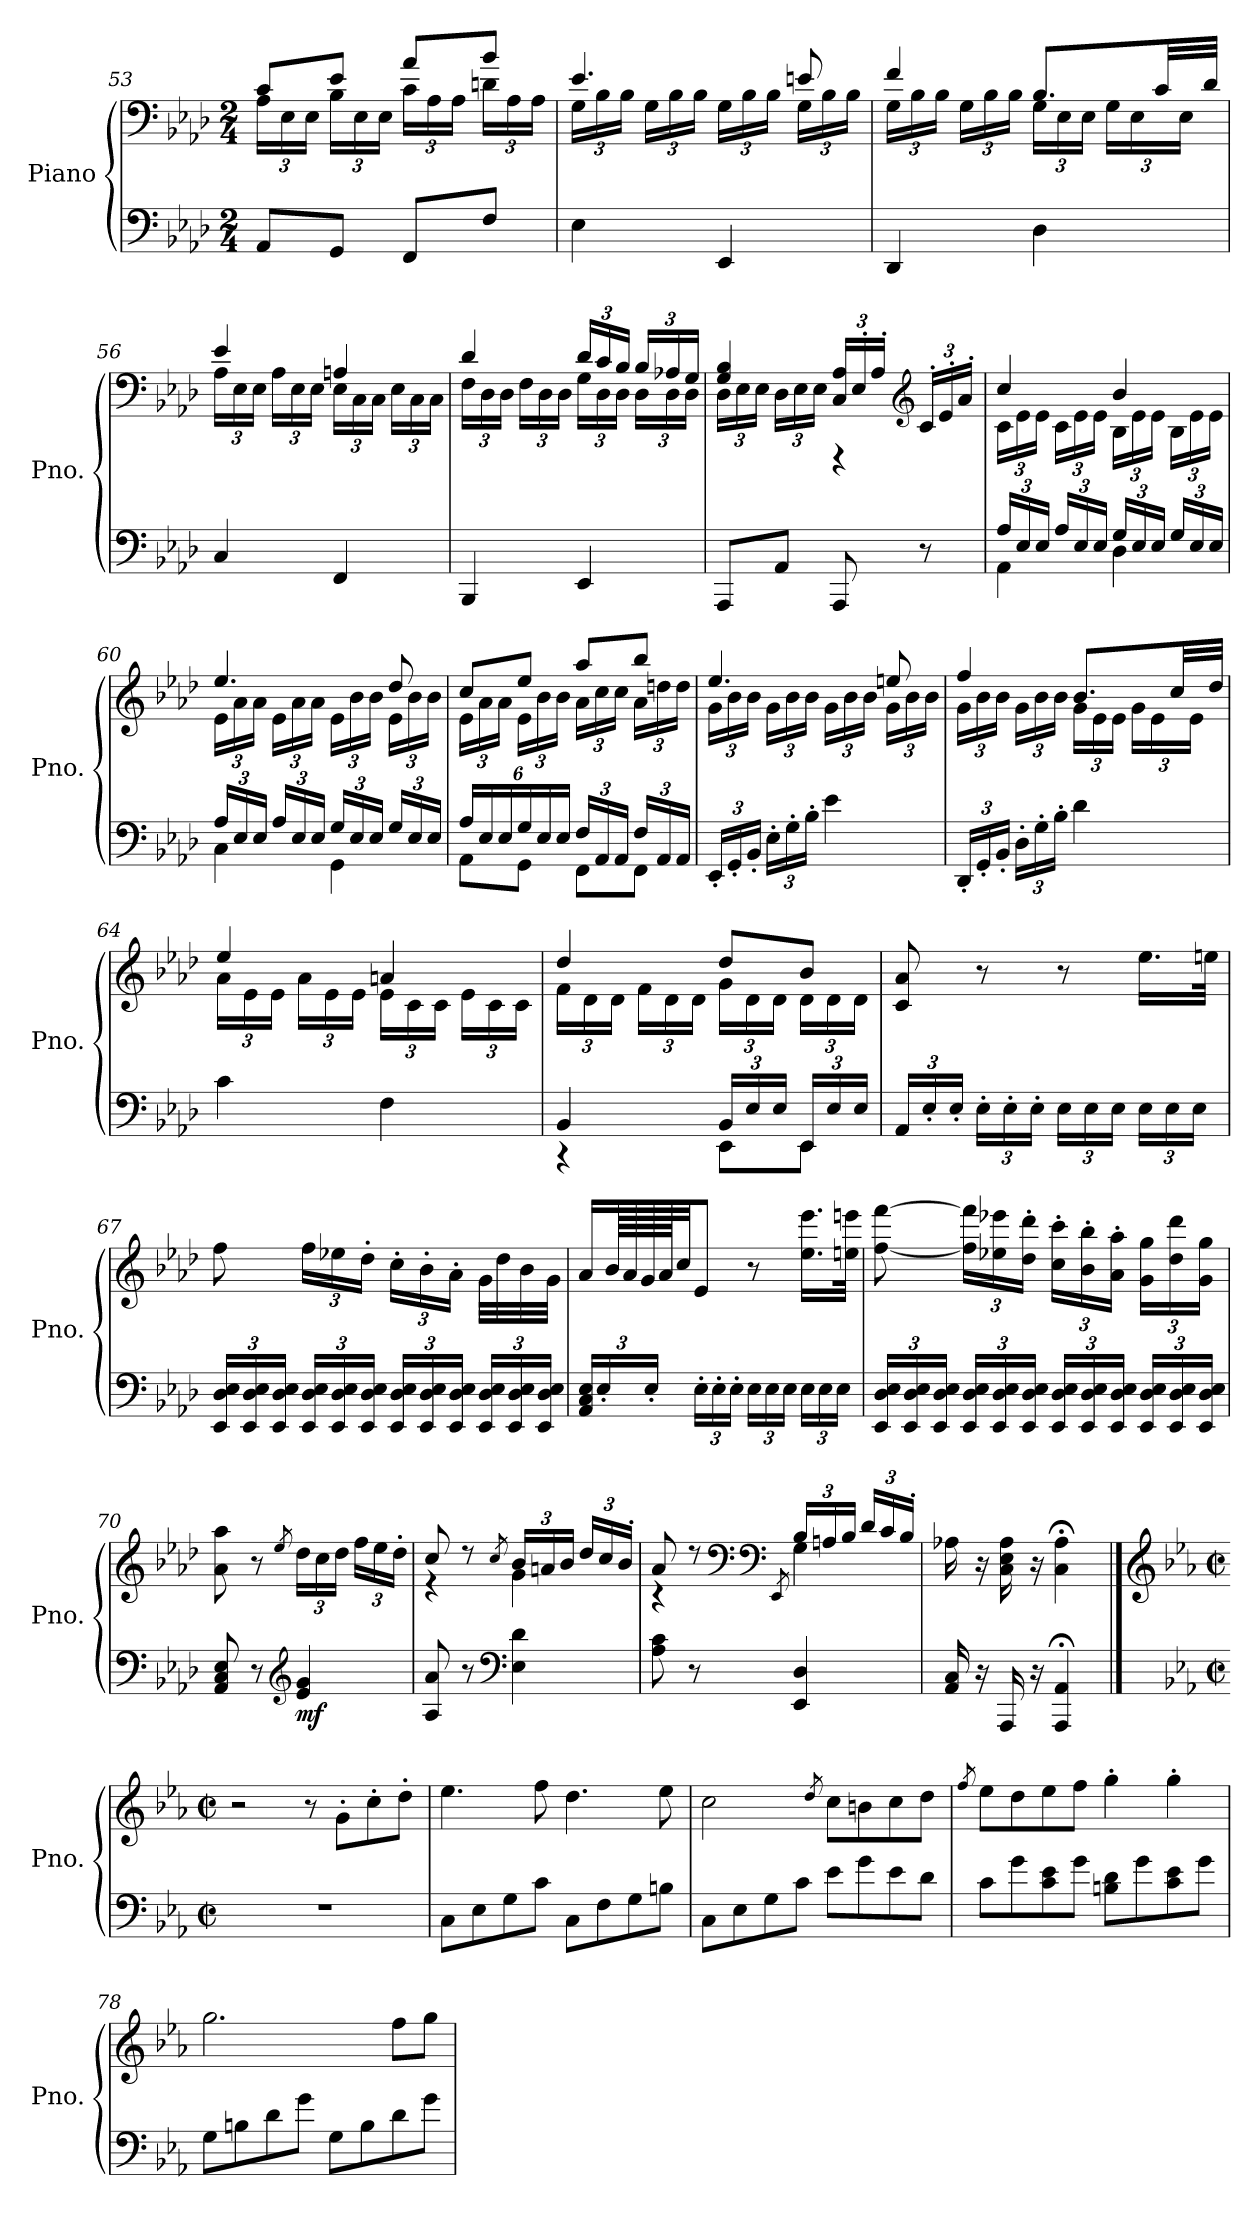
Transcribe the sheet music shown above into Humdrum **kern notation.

**kern	**kern	**dynam
*part1	*part1	*part1
*staff2	*staff1	*staff1/2
*I"Piano	*	*
*I'Pno.	*	*
!!LO:LB:g=z
*clefF4	*clefF4	*
*k[b-e-a-d-]	*k[b-e-a-d-]	*
*M2/4	*M2/4	*
=53	=53	=53
*	*^	*
*	*	*Xbrackettup	*
8AA-/L	8c/L	24A-\LL	.
.	.	24E-\	.
.	.	24E-\JJ	.
8GG/J	8e-/J	24B-\LL	.
.	.	24E-\	.
.	.	24E-\JJ	.
8FF/L	8a-/L	24c\LL	.
.	.	24A-\	.
.	.	24A-\JJ	.
8F/J	8b-/J	24dn\LL	.
.	.	24A-\	.
.	.	24A-\JJ	.
=54	=54	=54	=54
4E-\	4.e-/	24G\LL	.
.	.	24B-\	.
.	.	24B-\JJ	.
.	.	24G\LL	.
.	.	24B-\	.
.	.	24B-\JJ	.
4EE-/	.	24G\LL	.
.	.	24B-\	.
.	.	24B-\JJ	.
.	8en/	24G\LL	.
.	.	24B-\	.
.	.	24B-\JJ	.
=55	=55	=55	=55
4DD-/	4f/	24G\LL	.
.	.	24B-\	.
.	.	24B-\JJ	.
.	.	24G\LL	.
.	.	24B-\	.
.	.	24B-\JJ	.
4D-\	8.B-/L	24G\LL	.
.	.	24E-\	.
.	.	24E-\JJ	.
.	.	24G\LL	.
.	.	24E-\	.
.	32c/LL	.	.
.	.	24E-\JJ	.
.	32d-/JJJ	.	.
!!LO:LB:g=z	!!
=56	=56	=56	=56
4C/	4e-/	24A-\LL	.
.	.	24E-\	.
.	.	24E-\JJ	.
.	.	24A-\LL	.
.	.	24E-\	.
.	.	24E-\JJ	.
4FF/	4An/	24E-\LL	.
.	.	24C\	.
.	.	24C\JJ	.
.	.	24E-\LL	.
.	.	24C\	.
.	.	24C\JJ	.
=57	=57	=57	=57
4BBB-/	4d-/	24F\LL	.
.	.	24D-\	.
.	.	24D-\JJ	.
.	.	24F\LL	.
.	.	24D-\	.
.	.	24D-\JJ	.
4EE-/	24d-/LL	24G\LL	.
.	24c/	24D-\	.
.	24B-/JJ	24D-\JJ	.
.	24B-/LL	24D-\LL	.
.	24A-X/	24D-\	.
.	24G/JJ	24D-\JJ	.
=58	=58	=58	=58
8AAA-/L	4G/ 4B-/	24D-\LL	.
.	.	24E-\	.
.	.	24E-\JJ	.
8AA-/J	.	24D-\LL	.
.	.	24E-\	.
.	.	24E-\JJ	.
8AAA-/	24C/ 24A-/LL	4r	.
.	24E-'/	.	.
.	24A-'/JJ	.	.
*	*clefG2	*	*
8r	24c'/LL	.	.
.	24e-'/	.	.
.	24a-'/JJ	.	.
!!LO:PB:g=z	!!
=59	=59	=59	=59
*Xbrackettup	*	*	*
*^	*	*	*
24A-/LL	4AA-\	4cc/	24c\LL	.
24E-/	.	.	24e-\	.
24E-/JJ	.	.	24e-\JJ	.
24A-/LL	.	.	24c\LL	.
24E-/	.	.	24e-\	.
24E-/JJ	.	.	24e-\JJ	.
24G/LL	4D-\	4b-/	24B-\LL	.
24E-/	.	.	24e-\	.
24E-/JJ	.	.	24e-\JJ	.
24G/LL	.	.	24B-\LL	.
24E-/	.	.	24e-\	.
24E-/JJ	.	.	24e-\JJ	.
=60	=60	=60	=60	=60
24A-/LL	4C\	4.ee-/	24e-\LL	.
24E-/	.	.	24a-\	.
24E-/JJ	.	.	24a-\JJ	.
24A-/LL	.	.	24e-\LL	.
24E-/	.	.	24a-\	.
24E-/JJ	.	.	24a-\JJ	.
24G/LL	4GG\	.	24e-\LL	.
24E-/	.	.	24b-\	.
24E-/JJ	.	.	24b-\JJ	.
24G/LL	.	8dd-/	24e-\LL	.
24E-/	.	.	24b-\	.
24E-/JJ	.	.	24b-\JJ	.
=61	=61	=61	=61	=61
24A-/LL	8AA-\L	8cc/L	24e-\LL	.
24E-/	.	.	24a-\	.
24E-/	.	.	24a-\JJ	.
24G/	8GG\J	8ee-/J	24e-\LL	.
24E-/	.	.	24b-\	.
24E-/JJ	.	.	24b-\JJ	.
24F/LL	8FF\L	8aa-/L	24a-\LL	.
24AA-/	.	.	24cc\	.
24AA-/JJ	.	.	24cc\JJ	.
24F/LL	8FF\J	8bb-/J	24a-\LL	.
24AA-/	.	.	24ddn\	.
24AA-/JJ	.	.	24dd\JJ	.
*v	*v	*	*	*
!!LO:LB:g=z	!!
=62	=62	=62	=62
24EE-'/LL	4.ee-/	24g\LL	.
24GG'/	.	24b-\	.
24BB-'/JJ	.	24b-\JJ	.
24E-'\LL	.	24g\LL	.
24G'\	.	24b-\	.
24B-'\JJ	.	24b-\JJ	.
4e-\	.	24g\LL	.
.	.	24b-\	.
.	.	24b-\JJ	.
.	8een/	24g\LL	.
.	.	24b-\	.
.	.	24b-\JJ	.
=63	=63	=63	=63
24DD-'/LL	4ff/	24g\LL	.
24GG'/	.	24b-\	.
24BB-'/JJ	.	24b-\JJ	.
24D-'\LL	.	24g\LL	.
24G'\	.	24b-\	.
24B-'\JJ	.	24b-\JJ	.
4d-\	8.b-/L	24g\LL	.
.	.	24e-\	.
.	.	24e-\JJ	.
.	.	24g\LL	.
.	.	24e-\	.
.	32cc/LL	.	.
.	.	24e-\JJ	.
.	32dd-/JJJ	.	.
=64	=64	=64	=64
4c\	4ee-/	24a-\LL	.
.	.	24e-\	.
.	.	24e-\JJ	.
.	.	24a-\LL	.
.	.	24e-\	.
.	.	24e-\JJ	.
4F\	4an/	24e-\LL	.
.	.	24c\	.
.	.	24c\JJ	.
.	.	24e-\LL	.
.	.	24c\	.
.	.	24c\JJ	.
!!LO:LB:g=z	!!
=65	=65	=65	=65
*^	*	*	*
4BB-/	4r	4dd-/	24f\LL	.
.	.	.	24d-\	.
.	.	.	24d-\JJ	.
.	.	.	24f\LL	.
.	.	.	24d-\	.
.	.	.	24d-\JJ	.
24BB-/LL	8EE-\L	8dd-/L	24g\LL	.
24E-/	.	.	24d-\	.
24E-/JJ	.	.	24d-\JJ	.
24EE-/LL	8EE-\J	8b-/J	24d-\LL	.
24E-/	.	.	24d-\	.
24E-/JJ	.	.	24d-\JJ	.
*v	*v	*	*	*
*	*v	*v	*
=66	=66	=66
24AA-/LL	8c/ 8a-/	.
24E-'/	.	.
24E-'/JJ	.	.
24E-'\LL	8r	.
24E-'\	.	.
24E-'\JJ	.	.
24E-\LL	8r	.
24E-\	.	.
24E-\JJ	.	.
24E-\LL	16.ee-\LL	.
24E-\	.	.
24E-\JJ	.	.
.	32een\JJk	.
=67	=67	=67
24EE-/ 24D-/ 24E-/LL	8ff\	.
24EE-/ 24D-/ 24E-/	.	.
24EE-/ 24D-/ 24E-/JJ	.	.
24EE-/ 24D-/ 24E-/LL	24ff\LL	.
24EE-/ 24D-/ 24E-/	24ee-X\	.
24EE-/ 24D-/ 24E-/JJ	24dd-'\JJ	.
24EE-/ 24D-/ 24E-/LL	24cc'\LL	.
24EE-/ 24D-/ 24E-/	24b-'\	.
24EE-/ 24D-/ 24E-/JJ	24a-'\JJ	.
24EE-/ 24D-/ 24E-/LL	32g\LLL	.
.	32dd-\	.
24EE-/ 24D-/ 24E-/	.	.
.	32b-\	.
24EE-/ 24D-/ 24E-/JJ	.	.
.	32g\JJJ	.
!!LO:LB:g=z
=68	=68	=68
24AA-/ 24C/ 24E-/LL	16a-/LL	.
24E-'/	.	.
.	128b-/LLL	.
.	128a-/	.
.	128g/	.
24E-'/JJ	.	.
.	128a-/JJ	.
.	32cc/JJ	.
24E-'\LL	8e-/J	.
24E-'\	.	.
24E-'\JJ	.	.
24E-\LL	8r	.
24E-\	.	.
24E-\JJ	.	.
24E-\LL	16.ee-\ 16.eee-\LL	.
24E-\	.	.
24E-\JJ	.	.
.	32een\ 32eeen\JJk	.
=69	=69	=69
24EE-/ 24D-/ 24E-/LL	[8ff\ [8fff\	.
24EE-/ 24D-/ 24E-/	.	.
24EE-/ 24D-/ 24E-/JJ	.	.
24EE-/ 24D-/ 24E-/LL	24ff\] 24fff\]LL	.
24EE-/ 24D-/ 24E-/	24ee-X\ 24eee-X\	.
24EE-/ 24D-/ 24E-/JJ	24dd-\' 24ddd-\'JJ	.
24EE-/ 24D-/ 24E-/LL	24cc\' 24ccc\'LL	.
24EE-/ 24D-/ 24E-/	24b-\' 24bb-\'	.
24EE-/ 24D-/ 24E-/JJ	24a-\' 24aa-\'JJ	.
24EE-/ 24D-/ 24E-/LL	24g\ 24gg\LL	.
24EE-/ 24D-/ 24E-/	24dd-\ 24ddd-\	.
24EE-/ 24D-/ 24E-/JJ	24g\ 24gg\JJ	.
=70	=70	=70
8AA-/ 8C/ 8E-/	8a-\ 8aa-\	.
8r	8r	.
*clefG2	*	*
.	8qee-/	.
!	!	!LO:DY:b=2
4e-/ 4g/	24dd-\LL	mf
.	24cc\	.
.	24dd-\JJ	.
.	24ff\LL	.
.	24ee-\	.
.	24dd-'\JJ	.
!!LO:LB:g=z
=71	=71	=71
*	*^	*
8A-/ 8a-/	8cc/	4r	.
8r	8r	.	.
*clefF4	*	*	*
.	8qcc/	.	.
4E-\ 4d-\	24b-/LL	4g\	.
.	24an/	.	.
.	24b-/JJ	.	.
.	24dd-/LL	.	.
.	24cc/	.	.
.	24b-'/JJ	.	.
=72	=72	=72	=72
8A-\ 8c\	8a-/	4r	.
8r	8r	.	.
.	8qc/	.	.
*	*clefF4	*	*
4EE-/ 4D-/	24B-/LL	4G\	.
.	24An/	.	.
.	24B-/JJ	.	.
.	24d-/LL	.	.
.	24c/	.	.
.	24B-'/JJ	.	.
*	*v	*v	*
=73	=73	=73
16AA-/ 16C/	16A-X\	.
16r	16r	.
16AAA-/	16C\ 16E-\ 16A-\	.
16r	16r	.
4AAA-/; 4AA-/;	4C\;< 4A-\;<	.
!!LO:PB:g=z
==74	==74	==74
*	*clefG2	*
*k[b-e-a-]	*k[b-e-a-]	*
*M2/2	*M2/2	*
*met(c|)	*met(c|)	*
*	*MM180	*
1r	2r	.
.	8r	.
.	8g'\L	.
.	8cc'\	.
.	8dd'\J	.
=75	=75	=75
8C\L	4.ee-\	.
8E-\	.	.
8G\	.	.
8c\J	8ff\	.
8C\L	4.dd\	.
8F\	.	.
8G\	.	.
8Bn\J	8ee-\	.
=76	=76	=76
8C\L	2cc\	.
8E-\	.	.
8G\	.	.
8c\J	.	.
.	8qdd/	.
8e-\L	8cc\L	.
8g\	8bn\	.
8e-\	8cc\	.
8d\J	8dd\J	.
=77	=77	=77
.	8qff/	.
8c\L	8ee-\L	.
8g\	8dd\	.
8c\ 8e-\	8ee-\	.
8g\J	8ff\J	.
8Bn\ 8d\L	4gg'\	.
8g\	.	.
8c\ 8e-\	4gg'\	.
8g\J	.	.
!!LO:LB:g=z
=78	=78	=78
8G\L	2.gg\	.
8Bn\	.	.
8d\	.	.
8g\J	.	.
8G\L	.	.
8B\	.	.
8d\	8ff\L	.
8g\J	8gg\J	.
=	=	=
*-	*-	*-
